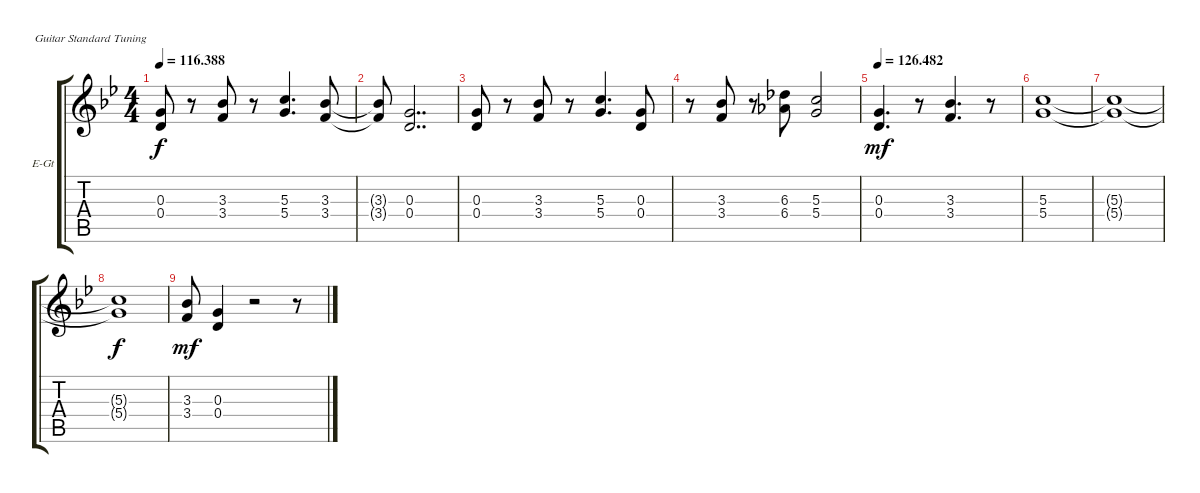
\bracketExtendMode groupsimilarinstruments
\firstSystemTrackNameOrientation horizontal
\otherSystemsTrackNameOrientation horizontal
\track ("Electric Guitar 1" "E-Gt") {instrument distortionguitar}
\staff {score tabs}
\tuning (E4 B3 G3 D3 A2 E2)
\ts (4 4)
\tempo
116.388
\accidentals auto
\clef g2
\ottava regular
\simile none
\ks gminor
(0.4 0.3).8{dy f} r.8 (3.3 3.4).8 r.8 (5.4 5.3).4{d} (3.4 3.3).8 |
(3.4{t} 3.3{t}).8 (0.4 0.3).2{dd} |
(0.4 0.3).8 r.8 (3.3 3.4).8 r.8 (5.4 5.3).4{d} (0.4 0.3).8 |
r.8 (3.3 3.4).8 r.8 (6.3 6.4).8 (5.3 5.4).2 |
\tempo
126.482 (0.4 0.3).4{d dy mf} r.8 (3.3 3.4).4{d} r.8 |
(5.4 5.3).1 |
(5.4{t} 5.3{t}).1 |
(5.3{t} 5.4{t}).1{dy f} |
(3.3 3.4).8{dy mf} (0.4 0.3).4 r.2 r.8
